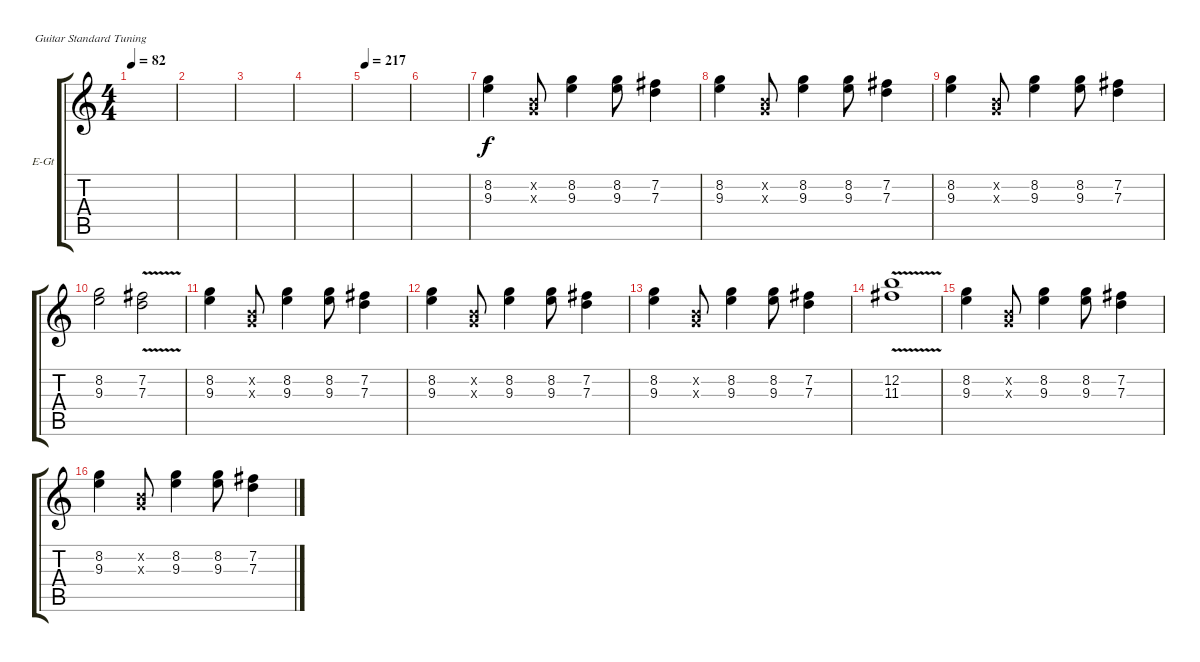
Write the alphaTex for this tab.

\bracketExtendMode groupsimilarinstruments
\firstSystemTrackNameOrientation horizontal
\otherSystemsTrackNameOrientation horizontal
\track ("Lead Guitar 1" "E-Gt") {instrument distortionguitar}
\staff {score tabs}
\tuning (E4 B3 G3 D3 A2 E2)
\ts (4 4)
\tempo 82
\clef g2
\scale
0.333333
\ks c
|
\scale
0.333333 |
\scale
0.333333 |
\scale
0.333333 |
\tempo 217
\scale
0.333333 |
\scale
0.333333 |
\scale
0.333333 (9.3 8.2).4 (0.2{x} 0.3{x}).8 (9.3 8.2).4 (9.3 8.2).8 (7.2 7.3).4 |
\scale
0.333333 (9.3 8.2).4 (0.2{x} 0.3{x}).8 (9.3 8.2).4 (9.3 8.2).8 (7.2 7.3).4 |
\scale
0.333333 (9.3 8.2).4 (0.2{x} 0.3{x}).8 (9.3 8.2).4 (9.3 8.2).8 (7.2 7.3).4 |
\scale
0.333333 (9.3 8.2).2 (7.3{v} 7.2{v}).2 |
\scale
0.333333 (9.3 8.2).4 (0.2{x} 0.3{x}).8 (9.3 8.2).4 (9.3 8.2).8 (7.2 7.3).4 |
\scale
0.333333 (9.3 8.2).4 (0.2{x} 0.3{x}).8 (9.3 8.2).4 (9.3 8.2).8 (7.2 7.3).4 |
\scale
0.333333 (9.3 8.2).4 (0.2{x} 0.3{x}).8 (9.3 8.2).4 (9.3 8.2).8 (7.2 7.3).4 |
(11.3{v} 12.2{v}).1 |
(9.3 8.2).4 (0.2{x} 0.3{x}).8 (9.3 8.2).4 (9.3 8.2).8 (7.2 7.3).4 |
(9.3 8.2).4 (0.2{x} 0.3{x}).8 (9.3 8.2).4 (9.3 8.2).8 (7.2 7.3).4
